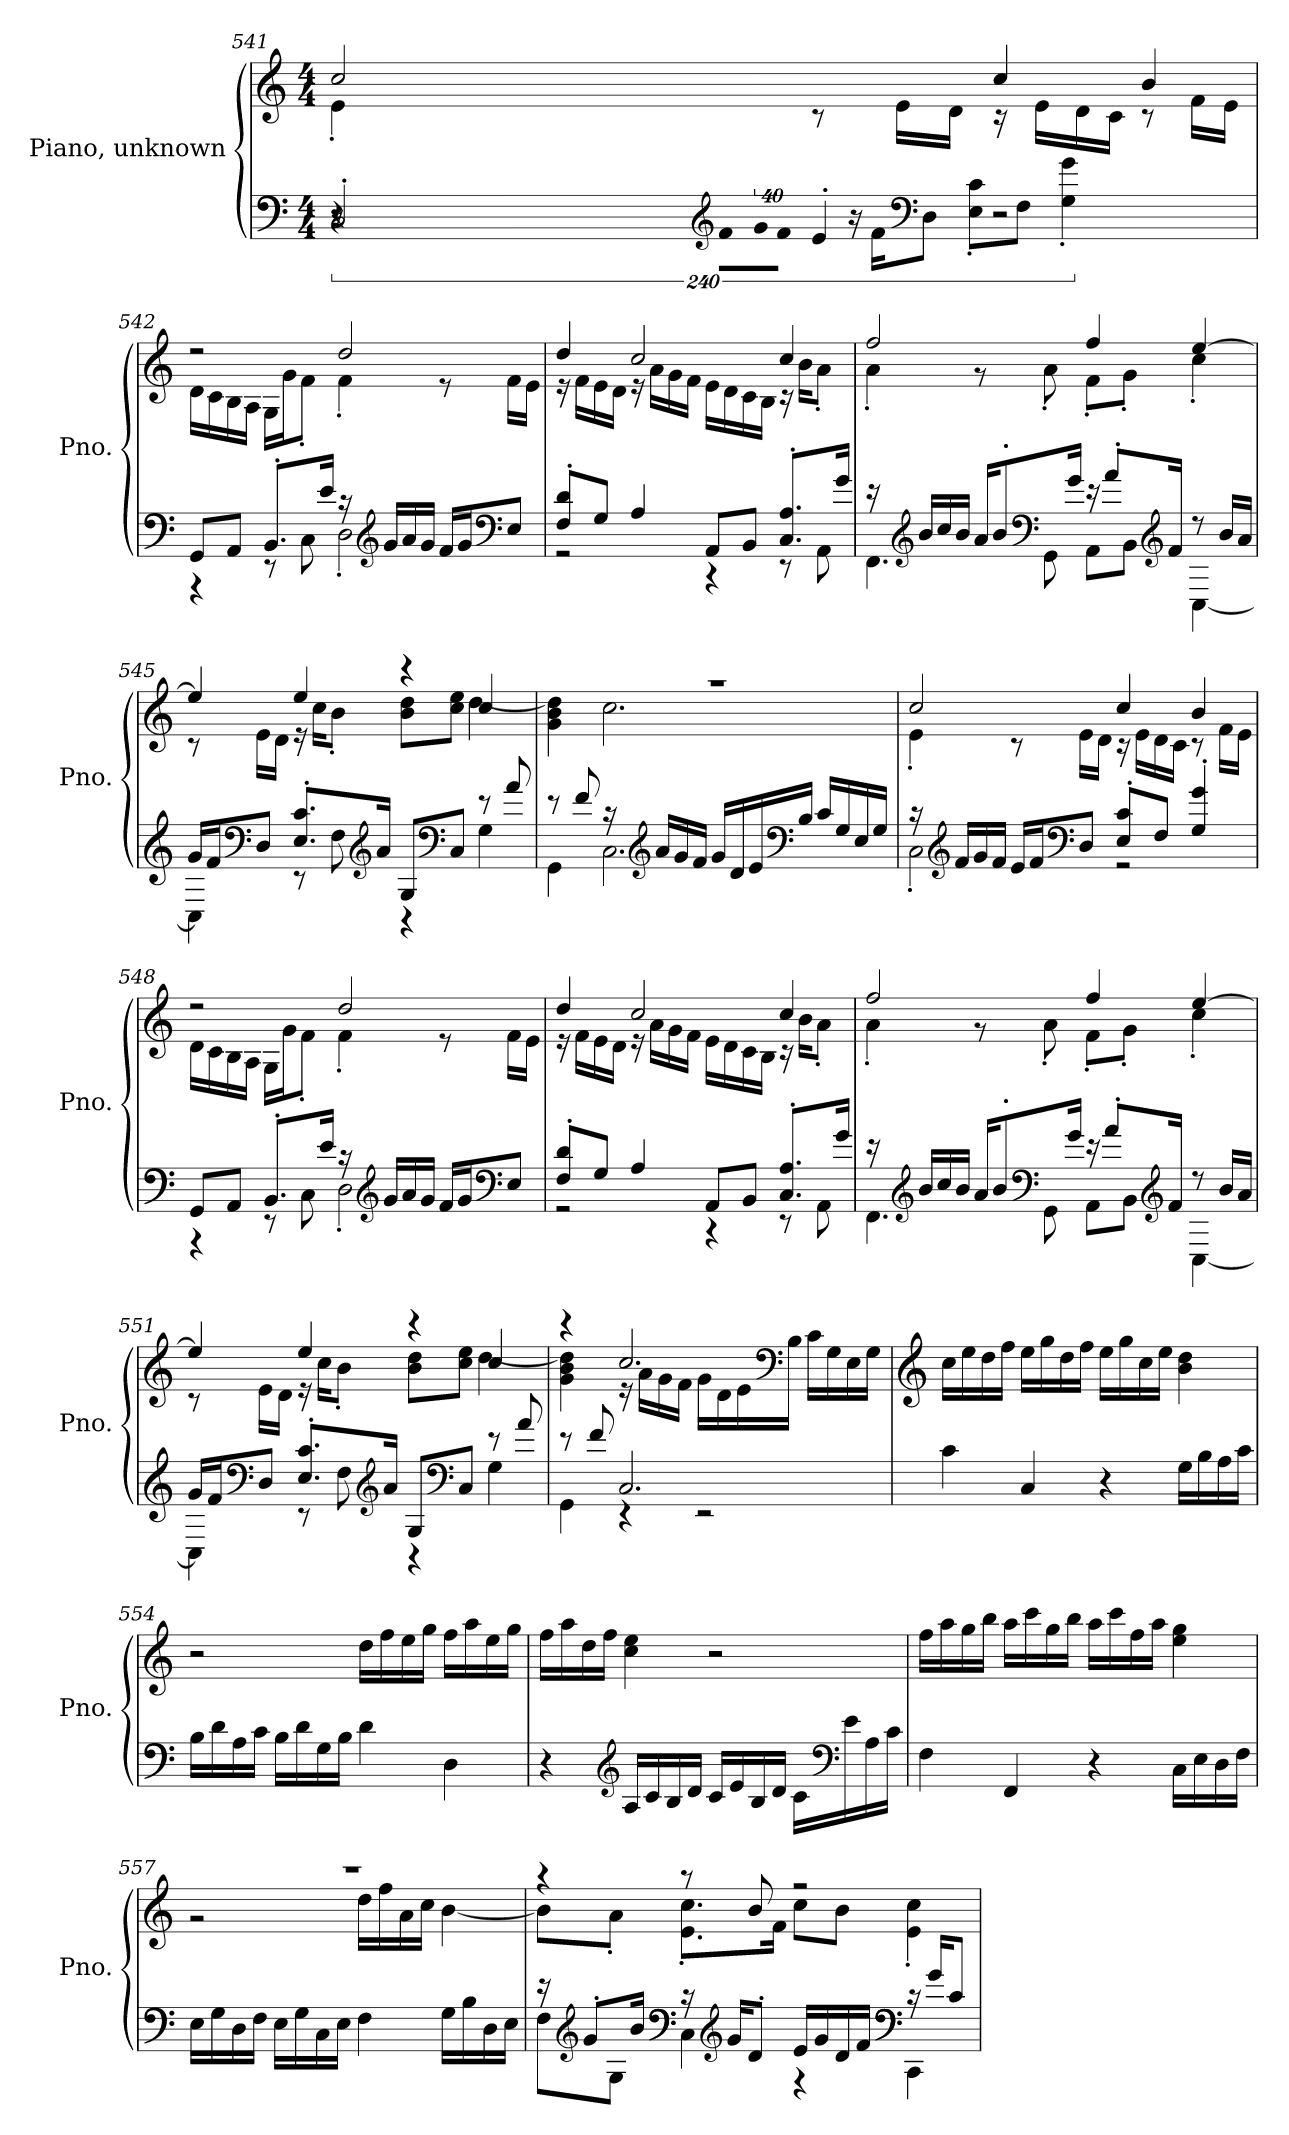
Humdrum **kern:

**kern	**kern
*part1	*part1
*staff2	*staff1
*I"Piano, unknown	*
*I'Pno.	*
!!LO:LB:g=z
*clefF4	*clefG2
*k[]	*k[]
*M4/4	*M4/4
=541	=541
*^	*
!	!LO:N:vis=16	!
*	*^	*^
4r	1920%137r	2C'/	2cc/	4e'\
*clefG2	*	*	*	*
!	!LO:N:vis=16	!	!	!
.	1920%137f\LL	.	.	.
!	!LO:N:vis=32	!	!	!
.	640%23g\K	.	.	.
!	!LO:N:vis=16	!	!	!
.	1920%137f\JJ	.	.	.
4e'/	16r	.	.	8r
.	16f\KL	.	.	.
*clefF4	*	*	*	*
.	8D\J	.	.	16e\LL
.	.	.	.	16d\JJ
2r	8E\' 8c\'L	2r	4cc/	16r
.	.	.	.	16e\LL
.	8F\J	.	.	16d\
.	.	.	.	16c\JJ
.	4G\' 4g\'	.	4b/	8r
.	.	.	.	16f\LL
.	.	.	.	16e\JJ
*	*v	*v	*	*
=542	=542	=542	=542
8GG/L	4r	2r	16d\LL
.	.	.	16c\
8AA/J	.	.	16B\
.	.	.	16A\JJ
8.BB'/L	8r	.	16G\LL
.	.	.	16g\J
.	8C\	.	8f'\J
16e/Jk	.	.	.
16r	2D'\	2dd/	4f'\
*clefG2	*	*	*
16g/LL	.	.	.
16a/	.	.	.
16g/JJ	.	.	.
16f/LL	.	.	8r
16g/J	.	.	.
*clefF4	*	*	*
8E/J	.	.	16f\LL
.	.	.	16e\JJ
!!LO:LB:g=z	!!
=543	=543	=543	=543
8F/' 8d/'L	2r	4dd/	16r
.	.	.	16f\LL
8G/J	.	.	16e\
.	.	.	16d\JJ
4A/	.	2cc/	16r
.	.	.	16a\LL
.	.	.	16g\
.	.	.	16f\JJ
8AA/L	4r	.	16e\LL
.	.	.	16d\
8BB/J	.	.	16c\
.	.	.	16B\JJ
8.C/' 8.A/'L	8r	4cc/	16r
.	.	.	16b\KL
.	8AA\	.	8a'\J
16g/Jk	.	.	.
=544	=544	=544	=544
16r	4.FF\	2ff/	4a'\
*clefG2	*	*	*
16b/LL	.	.	.
16cc/	.	.	.
16b/JJ	.	.	.
16a/KL	.	.	8r
8b'/	.	.	.
*clefF4	*	*	*
.	8GG\	.	8a'\
16g/Jk	.	.	.
16r	8AA\L	4ff/	8f'\L
8a'/L	.	.	.
.	8BB\J	.	8g'\J
*clefG2	*	*	*
16f/Jk	.	.	.
8r	[4C\	[4ee/	4cc'\
16b/LL	.	.	.
16a/JJ	.	.	.
!!LO:PB:g=z	!!
=545	=545	=545	=545
16g/LL	4C\]	4ee/]	8r
16f/J	.	.	.
*clefF4	*	*	*
8D/J	.	.	16e\LL
.	.	.	16d\JJ
8.E/' 8.c/'L	8r	4ee/	16r
.	.	.	16cc\KL
.	8F\	.	8b'\J
*clefG2	*	*	*
16a/Jk	.	.	.
8G/L	4r	4r	8b\ 8dd\L
*clefF4	*	*	*
8C/J	.	.	8cc\ 8ee\J
8r	4G\	4cc/	[4dd\
8a/	.	.	.
=546	=546	=546	=546
8r	4GG\	1r	4g\ 4b\ 4dd\]
8f/	.	.	.
16r	2.C\	.	2.cc\
*clefG2	*	*	*
16a/LL	.	.	.
16g/	.	.	.
16f/JJ	.	.	.
16g/LL	.	.	.
16d/	.	.	.
16e/	.	.	.
*clefF4	*	*	*
16B/JJ	.	.	.
16c/LL	.	.	.
16G/	.	.	.
16E/	.	.	.
16G/JJ	.	.	.
!!LO:LB:g=z	!!
=547	=547	=547	=547
16r	2C'\	2cc/	4e'\
*clefG2	*	*	*
16f/LL	.	.	.
16g/	.	.	.
16f/JJ	.	.	.
16e/LL	.	.	8r
16f/J	.	.	.
*clefF4	*	*	*
8D/J	.	.	16e\LL
.	.	.	16d\JJ
8E/' 8c/'L	2r	4cc/	16r
.	.	.	16e\LL
8F/J	.	.	16d\
.	.	.	16c\JJ
4G/' 4g/'	.	4b/	8r
.	.	.	16f\LL
.	.	.	16e\JJ
=548	=548	=548	=548
8GG/L	4r	2r	16d\LL
.	.	.	16c\
8AA/J	.	.	16B\
.	.	.	16A\JJ
8.BB'/L	8r	.	16G\LL
.	.	.	16g\J
.	8C\	.	8f'\J
16e/Jk	.	.	.
16r	2D'\	2dd/	4f'\
*clefG2	*	*	*
16g/LL	.	.	.
16a/	.	.	.
16g/JJ	.	.	.
16f/LL	.	.	8r
16g/J	.	.	.
*clefF4	*	*	*
8E/J	.	.	16f\LL
.	.	.	16e\JJ
!!LO:LB:g=z	!!
=549	=549	=549	=549
8F/' 8d/'L	2r	4dd/	16r
.	.	.	16f\LL
8G/J	.	.	16e\
.	.	.	16d\JJ
4A/	.	2cc/	16r
.	.	.	16a\LL
.	.	.	16g\
.	.	.	16f\JJ
8AA/L	4r	.	16e\LL
.	.	.	16d\
8BB/J	.	.	16c\
.	.	.	16B\JJ
8.C/' 8.A/'L	8r	4cc/	16r
.	.	.	16b\KL
.	8AA\	.	8a'\J
16g/Jk	.	.	.
=550	=550	=550	=550
16r	4.FF\	2ff/	4a'\
*clefG2	*	*	*
16b/LL	.	.	.
16cc/	.	.	.
16b/JJ	.	.	.
16a/KL	.	.	8r
8b'/	.	.	.
*clefF4	*	*	*
.	8GG\	.	8a'\
16g/Jk	.	.	.
16r	8AA\L	4ff/	8f'\L
8a'/L	.	.	.
.	8BB\J	.	8g'\J
*clefG2	*	*	*
16f/Jk	.	.	.
8r	[4C\	[4ee/	4cc'\
16b/LL	.	.	.
16a/JJ	.	.	.
!!LO:LB:g=z	!!
=551	=551	=551	=551
16g/LL	4C\]	4ee/]	8r
16f/J	.	.	.
*clefF4	*	*	*
8D/J	.	.	16e\LL
.	.	.	16d\JJ
8.E/' 8.c/'L	8r	4ee/	16r
.	.	.	16cc\KL
.	8F\	.	8b'\J
*clefG2	*	*	*
16a/Jk	.	.	.
8G/L	4r	4r	8b\ 8dd\L
*clefF4	*	*	*
8C/J	.	.	8cc\ 8ee\J
8r	4G\	4cc/	[4dd\
8a/	.	.	.
=552	=552	=552	=552
8r	4GG\	4r	4g\ 4b\ 4dd\]
8f/	.	.	.
2.C/	4r	2.cc/	16r
.	.	.	16a\LL
.	.	.	16g\
.	.	.	16f\JJ
.	2r	.	16g\LL
.	.	.	16d\
.	.	.	16e\
*	*	*clefF4	*
.	.	.	16B\JJ
.	.	.	16c\LL
.	.	.	16G\
.	.	.	16E\
.	.	.	16G\JJ
*v	*v	*	*
*	*v	*v
!!LO:LB:g=z
=553	=553
*	*clefG2
4c\	16cc\LL
.	16ee\
.	16dd\
.	16ff\JJ
4C/	16ee\LL
.	16gg\
.	16dd\
.	16ff\JJ
4r	16ee\LL
.	16gg\
.	16cc\
.	16ee\JJ
16G\LL	4b\ 4dd\
16B\	.
16A\	.
16c\JJ	.
=554	=554
16B\LL	2r
16d\	.
16A\	.
16c\JJ	.
16B\LL	.
16d\	.
16G\	.
16B\JJ	.
4d\	16dd\LL
.	16ff\
.	16ee\
.	16gg\JJ
4D\	16ff\LL
.	16aa\
.	16ee\
.	16gg\JJ
!!LO:LB:g=z
=555	=555
4r	16ff\LL
.	16aa\
.	16dd\
.	16ff\JJ
*clefG2	*
16A/LL	4cc\ 4ee\
16c/	.
16B/	.
16d/JJ	.
16c/LL	2r
16e/	.
16B/	.
16d/JJ	.
16c\LL	.
*clefF4	*
16e\	.
16A\	.
16c\JJ	.
=556	=556
4F\	16ff\LL
.	16aa\
.	16gg\
.	16bb\JJ
4FF/	16aa\LL
.	16ccc\
.	16gg\
.	16bb\JJ
4r	16aa\LL
.	16ccc\
.	16ff\
.	16aa\JJ
16C\LL	4ee\ 4gg\
16E\	.
16D\	.
16F\JJ	.
!!LO:PB:g=z
=557	=557
*	*^
16E\LL	1r	2r
16G\	.	.
16D\	.	.
16F\JJ	.	.
16E\LL	.	.
16G\	.	.
16C\	.	.
16E\JJ	.	.
4F\	.	16dd\LL
.	.	16ff\
.	.	16a\
.	.	16cc\JJ
16G\LL	.	[4b\
16B\	.	.
16D\	.	.
16E\JJ	.	.
=558	=558	=558
*^	*	*
16r	8F\L	4r	8b\L]
*clefG2	*	*	*
8g'/L	.	.	.
.	8G\J	.	8a'\J
16b/Jk	.	.	.
*clefF4	*	*	*
16r	4C\	8r	8.e\' 8.cc\'L
*clefG2	*	*	*
16g/KL	.	.	.
8d'/J	.	8b/	.
.	.	.	16f\Jk
16e/LL	4r	2r	8cc\L
16g/	.	.	.
16d/	.	.	8b\J
16f/JJ	.	.	.
*clefF4	*	*	*
16r	4CC\	.	4e\' 4cc\'
16g/KL	.	.	.
8c/J	.	.	.
*v	*v	*	*
*	*v	*v
=	=
*-	*-
